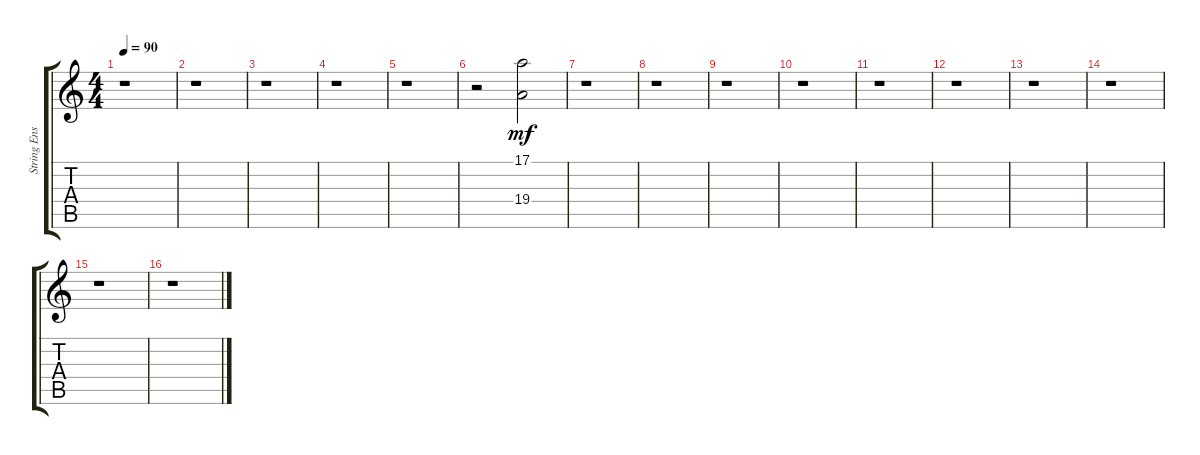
\track ("String Ensemble" "String Ens") {instrument stringensemble2}
\staff {score tabs}
\tuning (E4 B3 G3 D3 A2 E2) {hide}
\ts (4 4)
\tempo 90
\clef g2
\ks c
r.1{dy mf} |
r.1 |
r.1 |
r.1 |
r.1 |
r.2 (17.1 19.4).2{volume 8} |
r.1 |
r.1 |
r.1 |
r.1 |
r.1 |
r.1 |
r.1 |
r.1 |
r.1 |
r.1
